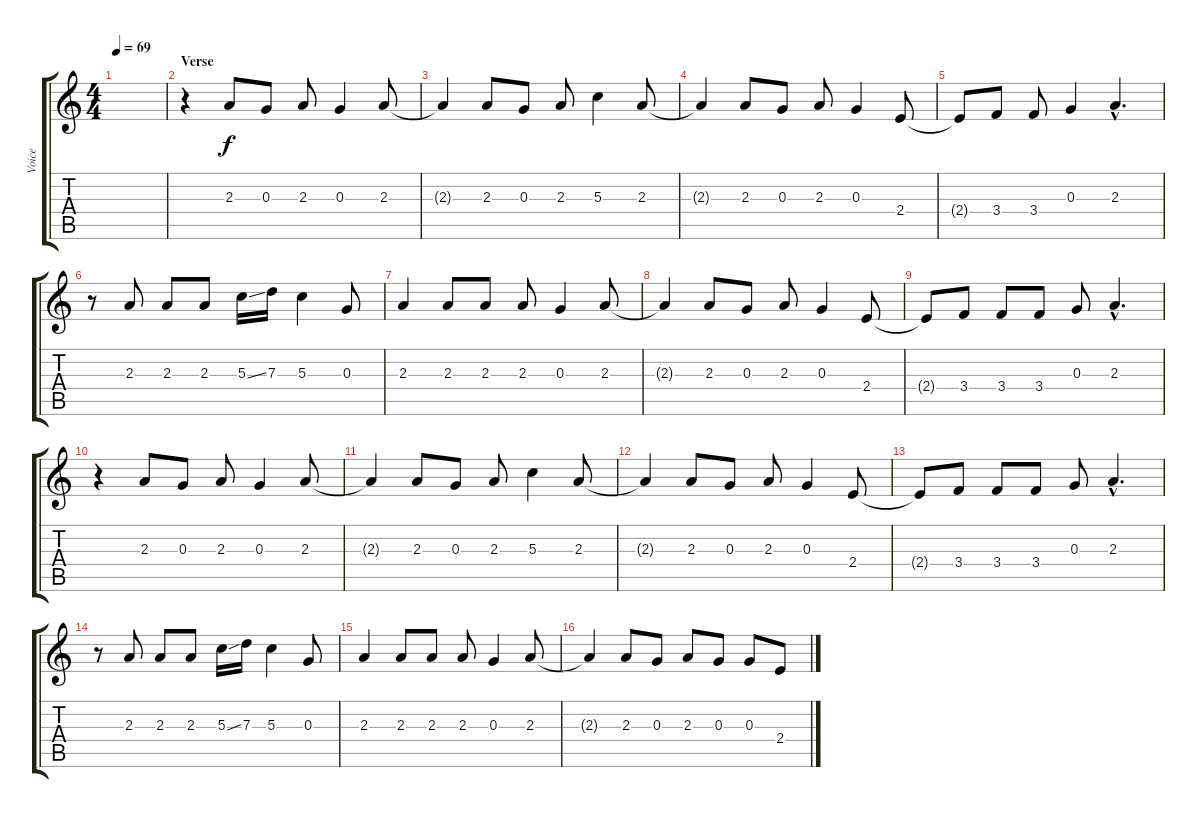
\track ("Voice" "Voice") {instrument contrabass}
\staff {score tabs}
\tuning (E4 B3 G3 D3 A2 E2) {hide}
\ts (4 4)
\tempo 69
\clef g2
\ks c
|
\section ("" "Verse")
r.4 2.3.8 0.3.8 2.3.8 0.3.4 2.3.8 |
2.3{t}.4 2.3.8 0.3.8 2.3.8 5.3.4 2.3.8 |
2.3{t}.4 2.3.8 0.3.8 2.3.8 0.3.4 2.4.8 |
2.4{t}.8 3.4.8 3.4.8 0.3.4 2.3{hac}.4{d} |
r.8 2.3.8 2.3.8 2.3.8 5.3{ss}.16 7.3.16 5.3.4 0.3.8 |
2.3.4 2.3.8 2.3.8 2.3.8 0.3.4 2.3.8 |
2.3{t}.4 2.3.8 0.3.8 2.3.8 0.3.4 2.4.8 |
2.4{t}.8 3.4.8 3.4.8 3.4.8 0.3.8 2.3{hac}.4{d} |
r.4 2.3.8 0.3.8 2.3.8 0.3.4 2.3.8 |
2.3{t}.4 2.3.8 0.3.8 2.3.8 5.3.4 2.3.8 |
2.3{t}.4 2.3.8 0.3.8 2.3.8 0.3.4 2.4.8 |
2.4{t}.8 3.4.8 3.4.8 3.4.8 0.3.8 2.3{hac}.4{d} |
r.8 2.3.8 2.3.8 2.3.8 5.3{ss}.16 7.3.16 5.3.4 0.3.8 |
2.3.4 2.3.8 2.3.8 2.3.8 0.3.4 2.3.8 |
2.3{t}.4 2.3.8 0.3.8 2.3.8 0.3.8 0.3.8 2.4.8
